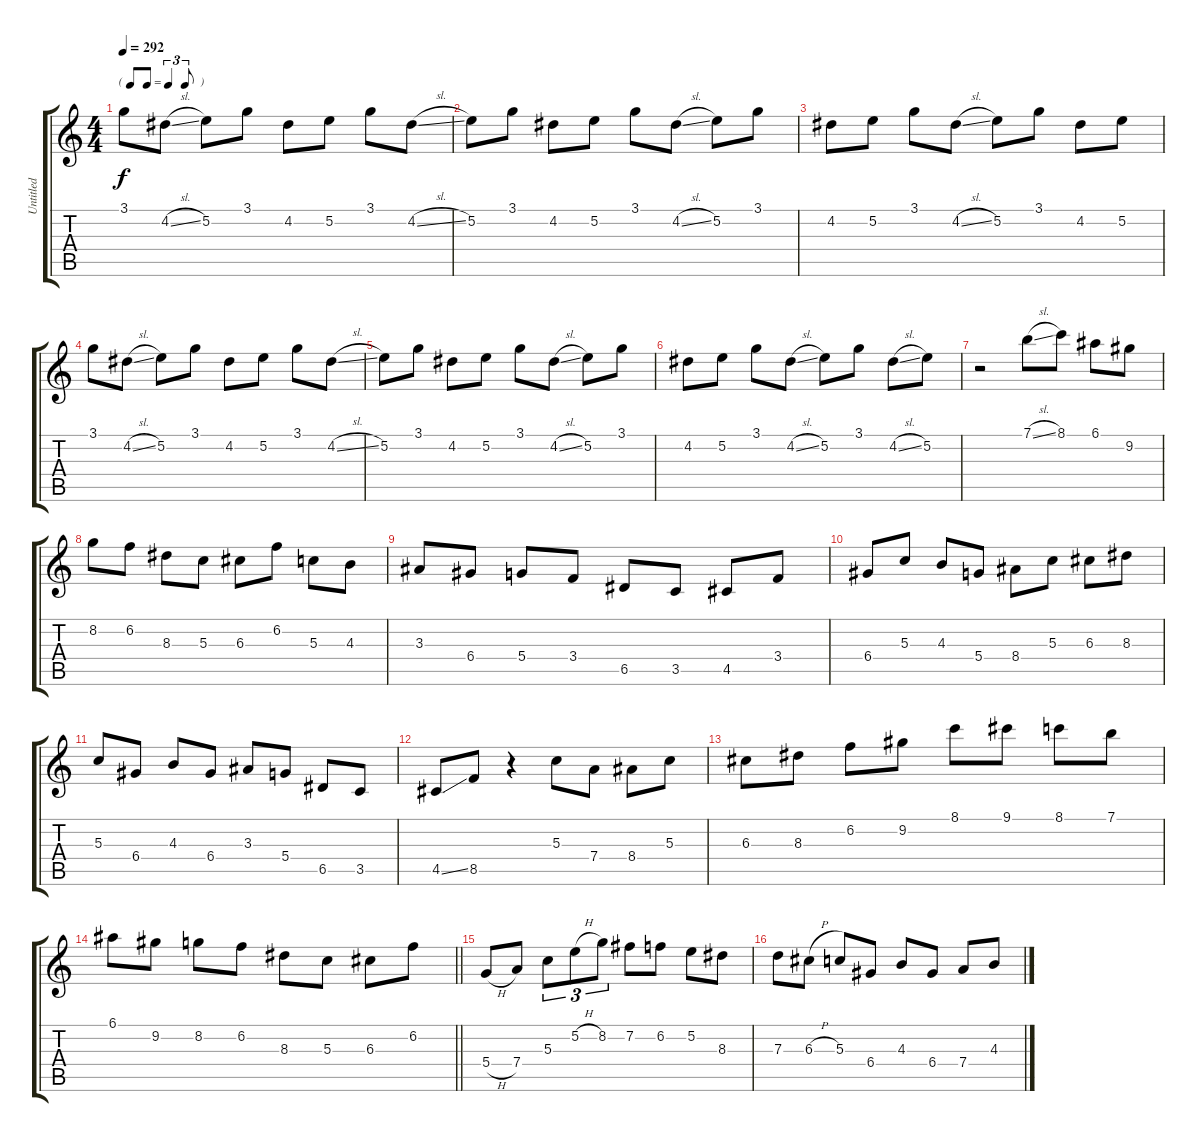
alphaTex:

\track ("Untitled" "Untitled") {instrument electricguitarclean}
\staff {score tabs}
\tuning (E4 B3 G3 D3 A2 E2) {hide}
\ts (4 4)
\tf triplet8th
\tempo 292
\clef g2
\ks c
3.1.8{dy f} 4.2{sl}.8 5.2.8 3.1.8 4.2.8 5.2.8 3.1.8 4.2{sl}.8 |
5.2.8 3.1.8 4.2.8 5.2.8 3.1.8 4.2{sl}.8 5.2.8 3.1.8 |
4.2.8 5.2.8 3.1.8 4.2{sl}.8 5.2.8 3.1.8 4.2.8 5.2.8 |
3.1.8 4.2{sl}.8 5.2.8 3.1.8 4.2.8 5.2.8 3.1.8 4.2{sl}.8 |
5.2.8 3.1.8 4.2.8 5.2.8 3.1.8 4.2{sl}.8 5.2.8 3.1.8 |
4.2.8 5.2.8 3.1.8 4.2{sl}.8 5.2.8 3.1.8 4.2{sl}.8 5.2.8 |
r.2 7.1{sl}.8 8.1.8 6.1.8 9.2.8 |
8.2.8 6.2.8 8.3.8 5.3.8 6.3.8 6.2.8 5.3.8 4.3.8 |
3.3.8 6.4.8 5.4.8 3.4.8 6.5.8 3.5.8 4.5.8 3.4.8 |
6.4.8 5.3.8 4.3.8 5.4.8 8.4.8 5.3.8 6.3.8 8.3.8 |
5.3.8 6.4.8 4.3.8 6.4.8 3.3.8 5.4.8 6.5.8 3.5.8 |
4.5{ss}.8 8.5.8 r.4 5.3.8 7.4.8 8.4.8 5.3.8 |
6.3.8 8.3.8 6.2.8 9.2.8 8.1.8 9.1.8 8.1.8 7.1.8 |
\barLineRight lightlight
6.1.8 9.2.8 8.2.8 6.2.8 8.3.8 5.3.8 6.3.8 6.2.8 |
5.4{h}.8 7.4.8 5.3.8{tu (3 2)} 5.2{h}.8{tu (3 2)} 8.2.8{tu (3 2)} 7.2.8 6.2.8 5.2.8 8.3.8 |
7.3.8 6.3{h}.8 5.3.8 6.4.8 4.3.8 6.4.8 7.4.8 4.3.8
